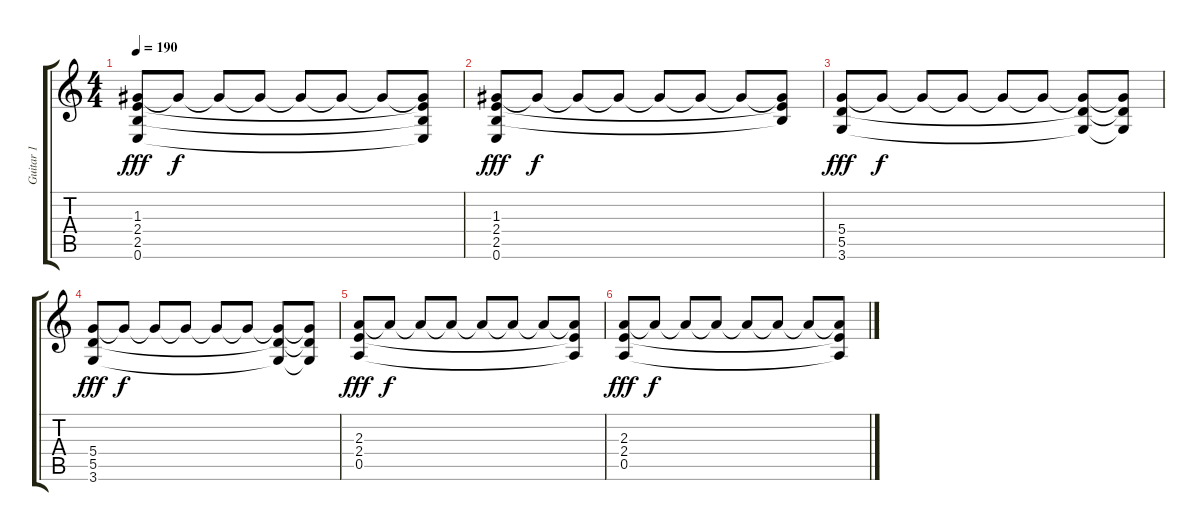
\track ("Guitar 1" "Guitar 1") {instrument overdrivenguitar}
\staff {score tabs}
\tuning (E4 B3 G3 D3 A2 E2) {hide}
\ts (4 4)
\tempo 190
\clef g2
\ks c
(1.3 2.4 2.5 0.6).8{dy fff} 1.3{t}.8{dy f} 1.3{t}.8 1.3{t}.8 1.3{t}.8 1.3{t}.8 1.3{t}.8 (1.3{t} 2.4{t} 2.5{t} 0.6{t}).8 |
(1.3 2.4 2.5 0.6).8{dy fff} 1.3{t}.8{dy f} 1.3{t}.8 1.3{t}.8 1.3{t}.8 1.3{t}.8 1.3{t}.8 (1.3{t} 2.4{t} 2.5{t}).8 |
(5.4 5.5 3.6).8{dy fff} 5.4{t}.8{dy f} 5.4{t}.8 5.4{t}.8 5.4{t}.8 5.4{t}.8 (5.4{t} 5.5{t} 3.6{t}).8 (5.4{t} 5.5{t} 3.6{t}).8 |
(5.4 5.5 3.6).8{dy fff} 5.4{t}.8{dy f} 5.4{t}.8 5.4{t}.8 5.4{t}.8 5.4{t}.8 (5.4{t} 5.5{t} 3.6{t}).8 (5.4{t} 5.5{t} 3.6{t}).8 |
(2.3 2.4 0.5).8{dy fff} 2.3{t}.8{dy f} 2.3{t}.8 2.3{t}.8 2.3{t}.8 2.3{t}.8 2.3{t}.8 (2.3{t} 2.4{t} 0.5{t}).8 |
(2.3 2.4 0.5).8{dy fff} 2.3{t}.8{dy f} 2.3{t}.8 2.3{t}.8 2.3{t}.8 2.3{t}.8 2.3{t}.8 (2.3{t} 2.4{t} 0.5{t}).8
